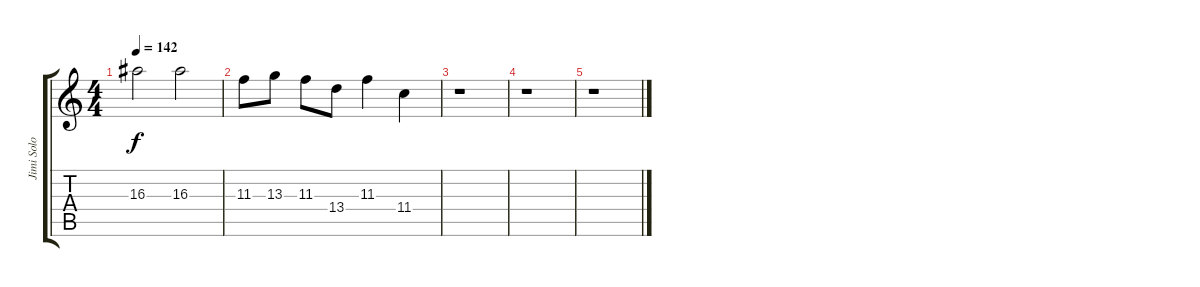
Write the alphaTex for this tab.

\track ("Jimi Solo" "Jimi Solo") {instrument electricguitarjazz}
\staff {score tabs}
\tuning (Eb4 Bb3 Gb3 Db3 Ab2 Eb2) {hide}
\ts (4 4)
\tempo 142
\clef g2
\ks c
16.3.2{dy f} 16.3.2 |
11.3.8 13.3.8 11.3.8 13.4.8 11.3.4 11.4.4 |
r.1 |
r.1 |
r.1
